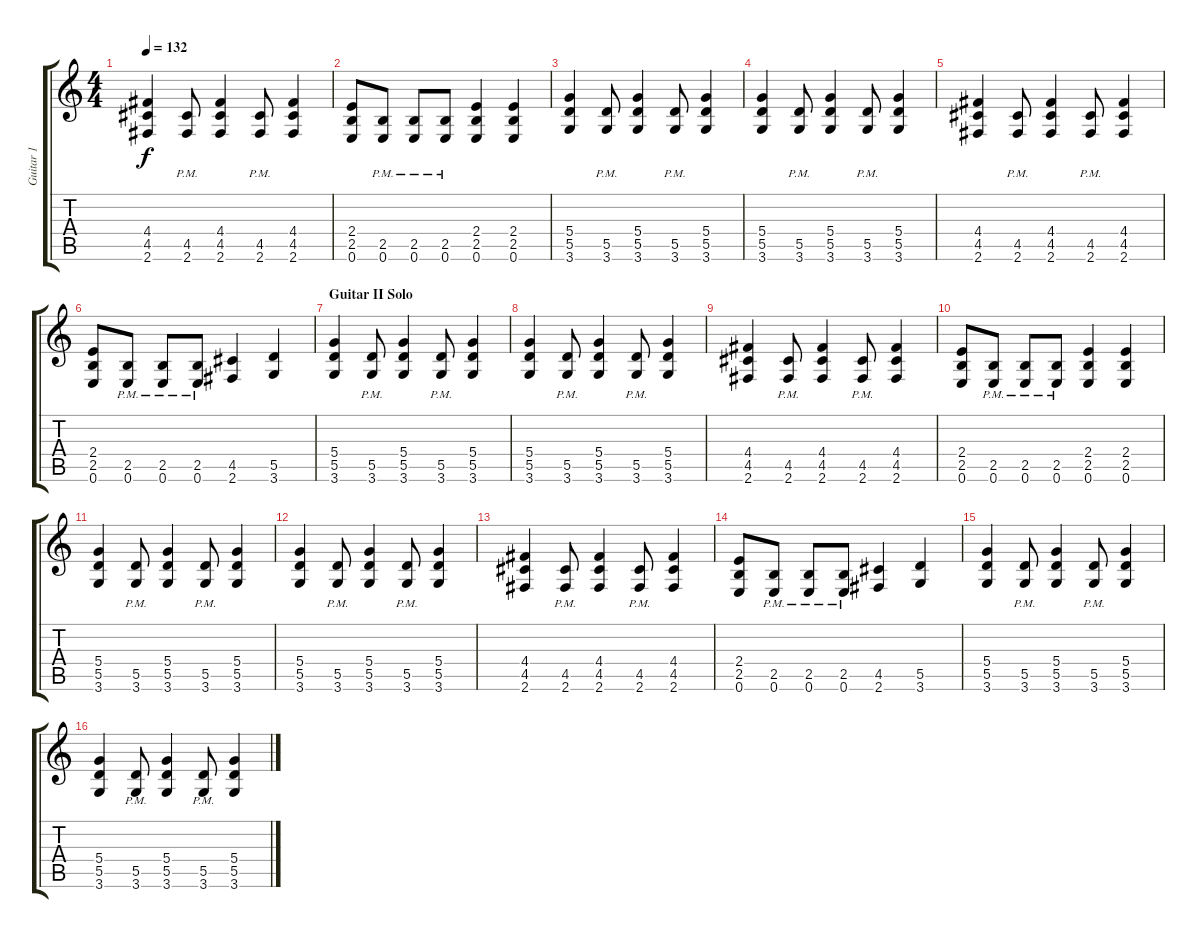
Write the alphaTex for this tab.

\track ("Guitar 1" "Guitar 1") {instrument distortionguitar}
\staff {score tabs}
\tuning (E4 B3 G3 D3 A2 E2) {hide}
\ts (4 4)
\tempo 132
\clef g2
\ks c
(4.4 4.5 2.6).4{dy f volume 11} (4.5{pm} 2.6{pm}).8 (4.4 4.5 2.6).4 (4.5{pm} 2.6{pm}).8 (4.4 4.5 2.6).4 |
(2.4 2.5 0.6).8 (2.5{pm} 0.6{pm}).8 (2.5{pm} 0.6{pm}).8 (2.5{pm} 0.6{pm}).8 (2.4 2.5 0.6).4 (2.4 2.5 0.6).4 |
(5.4 5.5 3.6).4{volume 11} (5.5{pm} 3.6{pm}).8 (5.4 5.5 3.6).4 (5.5{pm} 3.6{pm}).8 (5.4 5.5 3.6).4 |
(5.4 5.5 3.6).4{volume 11} (5.5{pm} 3.6{pm}).8 (5.4 5.5 3.6).4 (5.5{pm} 3.6{pm}).8 (5.4 5.5 3.6).4 |
(4.4 4.5 2.6).4{volume 11} (4.5{pm} 2.6{pm}).8 (4.4 4.5 2.6).4 (4.5{pm} 2.6{pm}).8 (4.4 4.5 2.6).4 |
(2.4 2.5 0.6).8 (2.5{pm} 0.6{pm}).8 (2.5{pm} 0.6{pm}).8 (2.5{pm} 0.6{pm}).8 (4.5 2.6).4 (5.5 3.6).4 |
\section ("" "Guitar II Solo")
(5.4 5.5 3.6).4{volume 11} (5.5{pm} 3.6{pm}).8 (5.4 5.5 3.6).4 (5.5{pm} 3.6{pm}).8 (5.4 5.5 3.6).4 |
(5.4 5.5 3.6).4{volume 11} (5.5{pm} 3.6{pm}).8 (5.4 5.5 3.6).4 (5.5{pm} 3.6{pm}).8 (5.4 5.5 3.6).4 |
(4.4 4.5 2.6).4{volume 11} (4.5{pm} 2.6{pm}).8 (4.4 4.5 2.6).4 (4.5{pm} 2.6{pm}).8 (4.4 4.5 2.6).4 |
(2.4 2.5 0.6).8 (2.5{pm} 0.6{pm}).8 (2.5{pm} 0.6{pm}).8 (2.5{pm} 0.6{pm}).8 (2.4 2.5 0.6).4 (2.4 2.5 0.6).4 |
(5.4 5.5 3.6).4{volume 11} (5.5{pm} 3.6{pm}).8 (5.4 5.5 3.6).4 (5.5{pm} 3.6{pm}).8 (5.4 5.5 3.6).4 |
(5.4 5.5 3.6).4{volume 11} (5.5{pm} 3.6{pm}).8 (5.4 5.5 3.6).4 (5.5{pm} 3.6{pm}).8 (5.4 5.5 3.6).4 |
(4.4 4.5 2.6).4{volume 11} (4.5{pm} 2.6{pm}).8 (4.4 4.5 2.6).4 (4.5{pm} 2.6{pm}).8 (4.4 4.5 2.6).4 |
(2.4 2.5 0.6).8 (2.5{pm} 0.6{pm}).8 (2.5{pm} 0.6{pm}).8 (2.5{pm} 0.6{pm}).8 (4.5 2.6).4 (5.5 3.6).4 |
(5.4 5.5 3.6).4{volume 11} (5.5{pm} 3.6{pm}).8 (5.4 5.5 3.6).4 (5.5{pm} 3.6{pm}).8 (5.4 5.5 3.6).4 |
(5.4 5.5 3.6).4{volume 11} (5.5{pm} 3.6{pm}).8 (5.4 5.5 3.6).4 (5.5{pm} 3.6{pm}).8 (5.4 5.5 3.6).4
